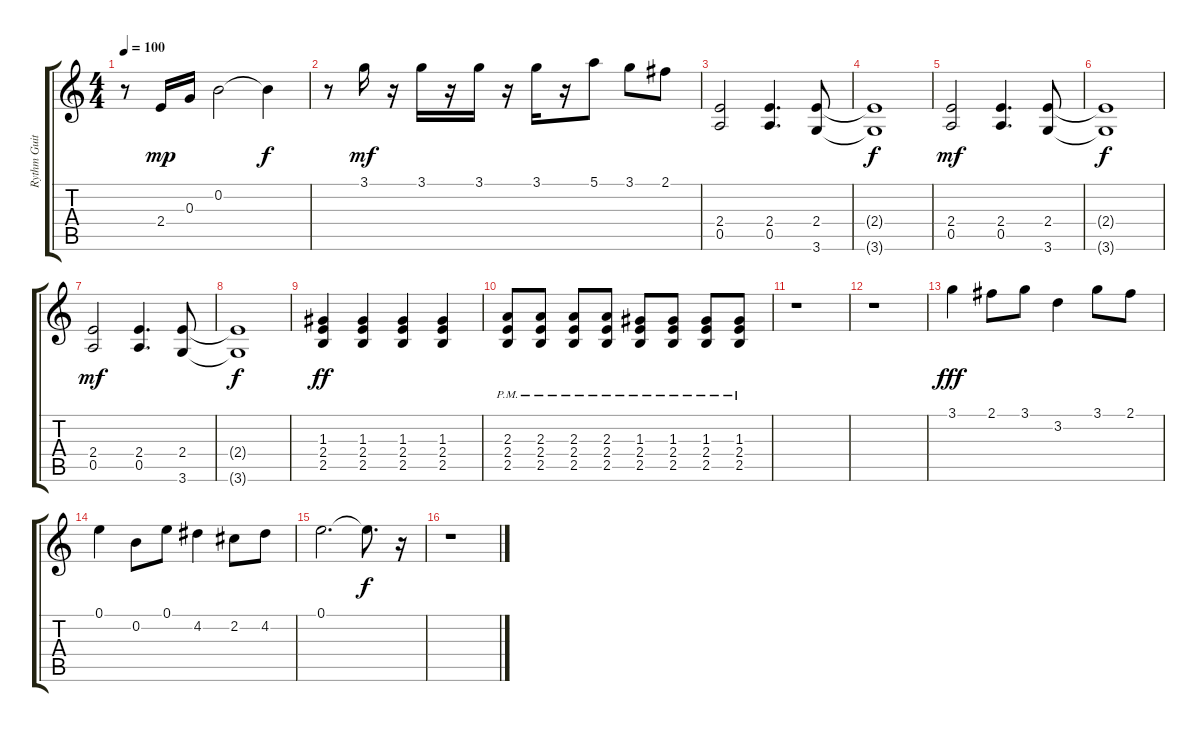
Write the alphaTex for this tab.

\track ("Rythm Guitar" "Rythm Guit") {instrument distortionguitar}
\staff {score tabs}
\tuning (E4 B3 G3 D3 A2 E2) {hide}
\ts (4 4)
\tempo 100
\clef g2
\ks c
r.8{dy f} 2.4.16{dy mp} 0.3.16 0.2.2 0.2{t}.4{dy f} |
r.8 3.1.16{dy mf} r.16 3.1.16 r.16 3.1.16 r.16 3.1.16 r.16 5.1.8 3.1.8 2.1.8 |
(2.4 0.5).2 (2.4 0.5).4{d} (2.4 3.6).8 |
(2.4{t} 3.6{t}).1{dy f} |
(2.4 0.5).2{dy mf} (2.4 0.5).4{d} (2.4 3.6).8 |
(2.4{t} 3.6{t}).1{dy f} |
(2.4 0.5).2{dy mf} (2.4 0.5).4{d} (2.4 3.6).8 |
(2.4{t} 3.6{t}).1{dy f} |
(1.3 2.4 2.5).4{dy ff} (1.3 2.4 2.5).4 (1.3 2.4 2.5).4 (1.3 2.4 2.5).4 |
(2.3{pm} 2.4{pm} 2.5{pm}).8 (2.3{pm} 2.4{pm} 2.5{pm}).8 (2.3{pm} 2.4{pm} 2.5{pm}).8 (2.3{pm} 2.4{pm} 2.5{pm}).8 (1.3{pm} 2.4{pm} 2.5{pm}).8 (1.3{pm} 2.4{pm} 2.5{pm}).8 (1.3{pm} 2.4{pm} 2.5{pm}).8 (1.3{pm} 2.4{pm} 2.5{pm}).8 |
r.1 |
r.1 |
3.1.4{dy fff volume 14} 2.1.8 3.1.8 3.2.4 3.1.8 2.1.8 |
0.1.4 0.2.8 0.1.8 4.2.4 2.2.8 4.2.8 |
0.1.2{d} 0.1{t}.8{d dy f} r.16 |
r.1
